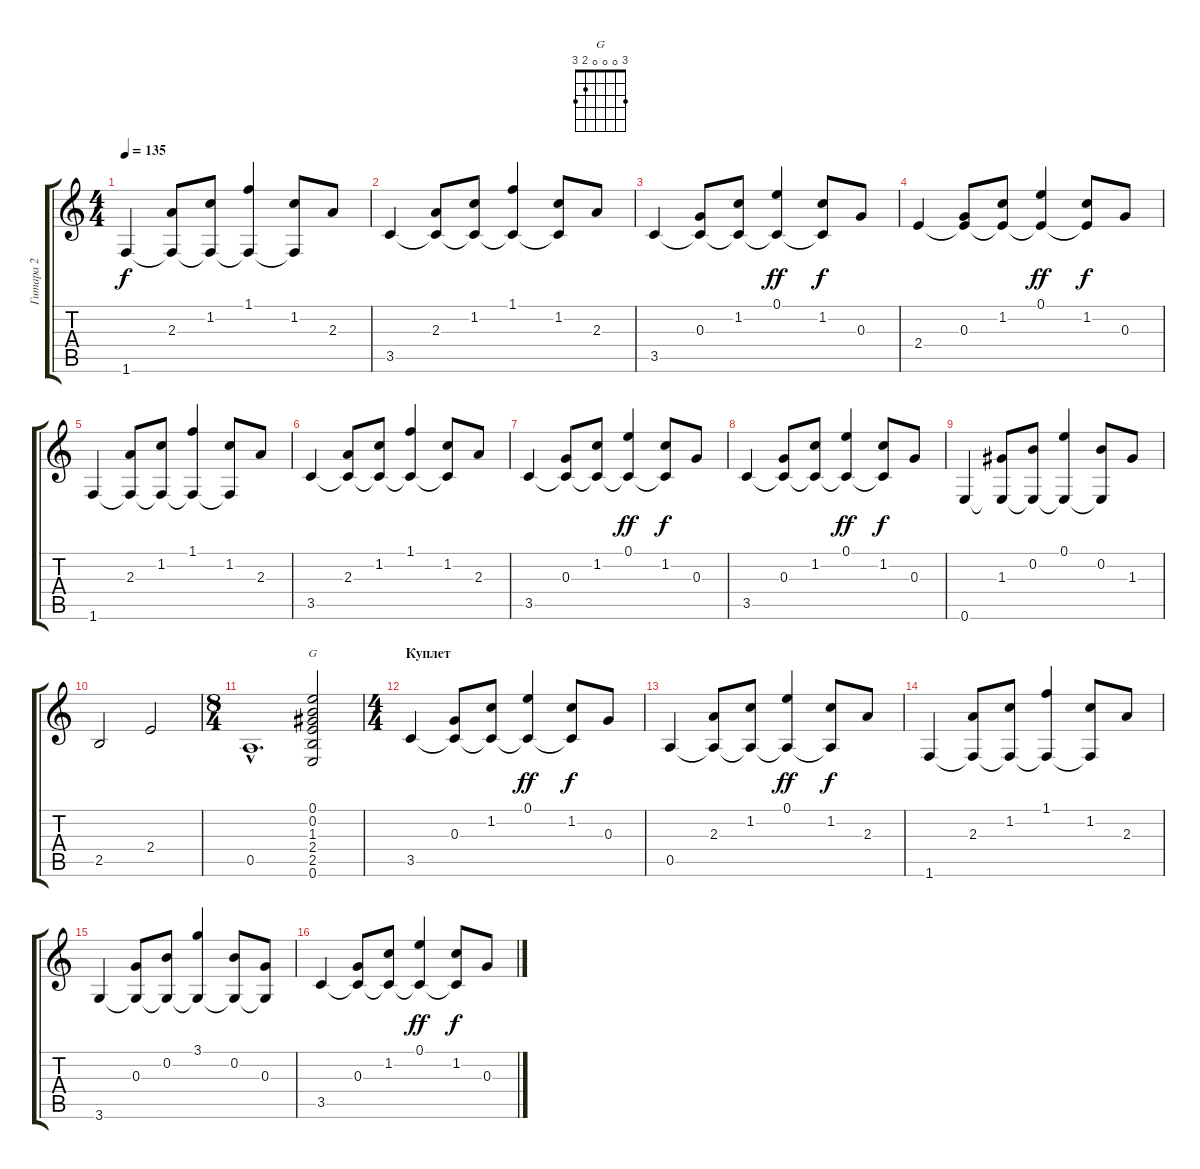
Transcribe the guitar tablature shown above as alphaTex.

\track ("Гитара 2" "Гитара 2") {instrument acousticguitarnylon}
\staff {score tabs}
\tuning (E4 B3 G3 D3 A2 E2) {hide}
\chord ("G" 3 0 0 0 2 3)
\ts (4 4)
\tempo 135
\clef g2
\ks c
1.6.4{dy f} (2.3 1.6{t}).8 (1.2 1.6{t}).8 (1.1 1.6{t}).4 (1.2 1.6{t}).8 2.3.8 |
3.5.4 (2.3 3.5{t}).8 (1.2 3.5{t}).8 (1.1 3.5{t}).4 (1.2 3.5{t}).8 2.3.8 |
3.5.4 (0.3 3.5{t}).8 (1.2 3.5{t}).8 (0.1 3.5{t}).4{dy ff} (1.2 3.5{t}).8{dy f} 0.3.8 |
2.4.4 (0.3 2.4{t}).8 (1.2 2.4{t}).8 (0.1 2.4{t}).4{dy ff} (1.2 2.4{t}).8{dy f} 0.3.8 |
1.6.4 (2.3 1.6{t}).8 (1.2 1.6{t}).8 (1.1 1.6{t}).4 (1.2 1.6{t}).8 2.3.8 |
3.5.4 (2.3 3.5{t}).8 (1.2 3.5{t}).8 (1.1 3.5{t}).4 (1.2 3.5{t}).8 2.3.8 |
3.5.4 (0.3 3.5{t}).8 (1.2 3.5{t}).8 (0.1 3.5{t}).4{dy ff} (1.2 3.5{t}).8{dy f} 0.3.8 |
3.5.4 (0.3 3.5{t}).8 (1.2 3.5{t}).8 (0.1 3.5{t}).4{dy ff} (1.2 3.5{t}).8{dy f} 0.3.8 |
0.6.4 (1.3 0.6{t}).8 (0.2 0.6{t}).8 (0.1 0.6{t}).4 (0.2 0.6{t}).8 1.3.8 |
2.5.2 2.4.2 |
\ts (8 4)
0.5{hac}.1{d} (0.1 0.2 1.3 2.4 2.5 0.6).2{ch "G"} |
\ts (4 4)
\section ("" "Куплет")
3.5.4 (0.3 3.5{t}).8 (1.2 3.5{t}).8 (0.1 3.5{t}).4{dy ff} (1.2 3.5{t}).8{dy f} 0.3.8 |
0.5.4 (2.3 0.5{t}).8 (1.2 0.5{t}).8 (0.1 0.5{t}).4{dy ff} (1.2 0.5{t}).8{dy f} 2.3.8 |
1.6.4 (2.3 1.6{t}).8 (1.2 1.6{t}).8 (1.1 1.6{t}).4 (1.2 1.6{t}).8 2.3.8 |
3.6.4 (0.3 3.6{t}).8 (0.2 3.6{t}).8 (3.1 3.6{t}).4 (0.2 3.6{t}).8 (0.3 3.6{t}).8 |
3.5.4 (0.3 3.5{t}).8 (1.2 3.5{t}).8 (0.1 3.5{t}).4{dy ff} (1.2 3.5{t}).8{dy f} 0.3.8
